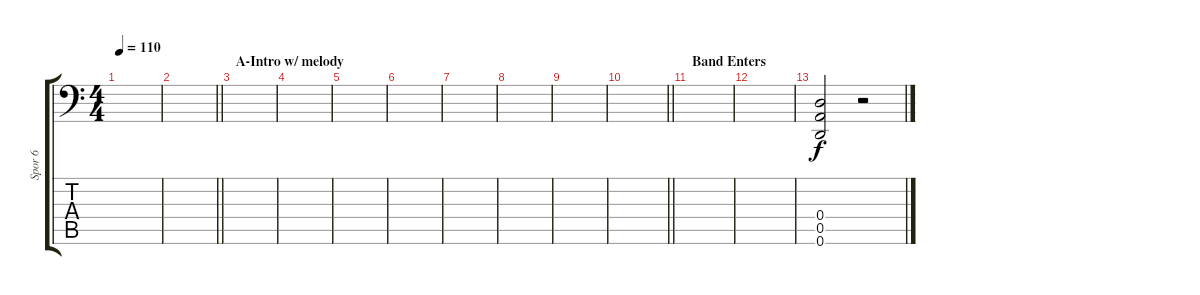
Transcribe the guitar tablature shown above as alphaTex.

\track ("Spor 6" "Spor 6") {instrument electricbasspick}
\staff {score tabs}
\tuning (E3 B2 G2 D2 A1 D1) {hide}
\ts (4 4)
\tempo 110
\clef f4
\ks c
|
\barLineRight lightlight
|
\section ("" "A-Intro w/ melody")
|
|
|
|
|
|
|
\barLineRight lightlight
|
\section ("" "Band Enters")
|
|
(0.4 0.5 0.6).2{volume 16} r.2
